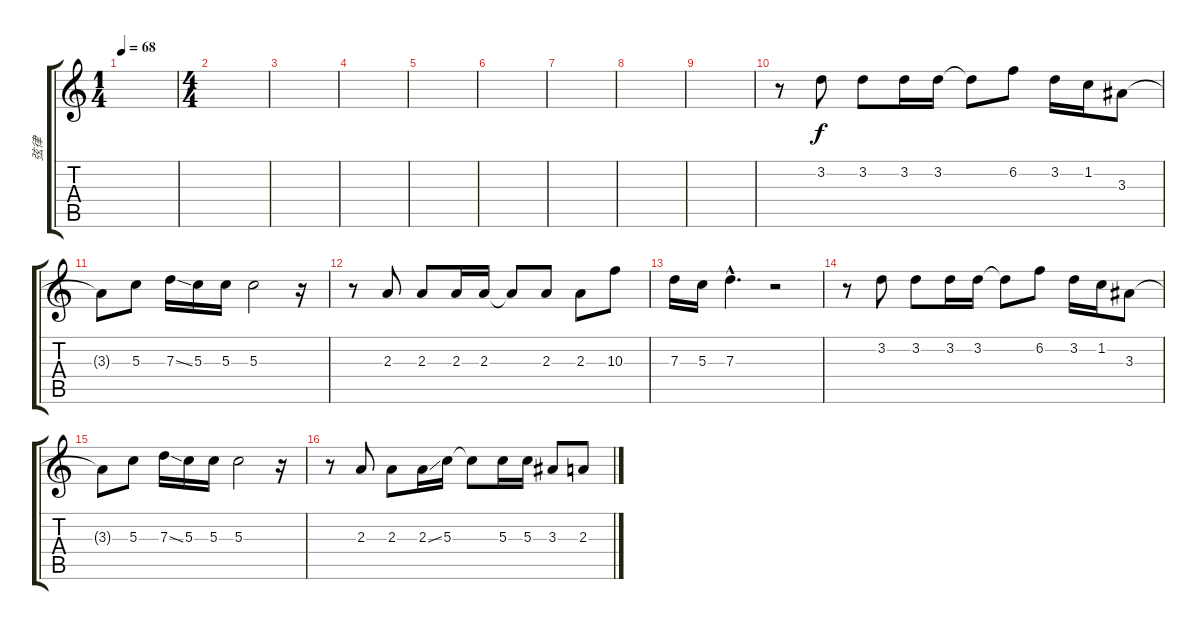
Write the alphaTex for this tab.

\track ("弦律" "弦律") {instrument acousticguitarsteel}
\staff {score tabs}
\tuning (E4 B3 G3 D3 A2 E2) {hide}
\ts (1 4)
\tempo 68
\clef g2
\ks c
|
\ts (4 4)
|
|
|
|
|
|
|
|
r.8 3.2.8 3.2.8 3.2.16 3.2.16 3.2{t}.8 6.2.8 3.2.16 1.2.16 3.3.8 |
3.3{t}.8 5.3.8 7.3{ss}.16 5.3.16 5.3.16 5.3.2 r.16 |
r.8 2.3.8 2.3.8 2.3.16 2.3.16 2.3{t}.8 2.3.8 2.3.8 10.3.8 |
7.3.16 5.3.16 7.3{hac}.4{d} r.2 |
r.8 3.2.8 3.2.8 3.2.16 3.2.16 3.2{t}.8 6.2.8 3.2.16 1.2.16 3.3.8 |
3.3{t}.8 5.3.8 7.3{ss}.16 5.3.16 5.3.16 5.3.2 r.16 |
r.8 2.3.8 2.3.8 2.3{ss}.16 5.3.16 5.3{t}.8 5.3.16 5.3.16 3.3.8 2.3.8
